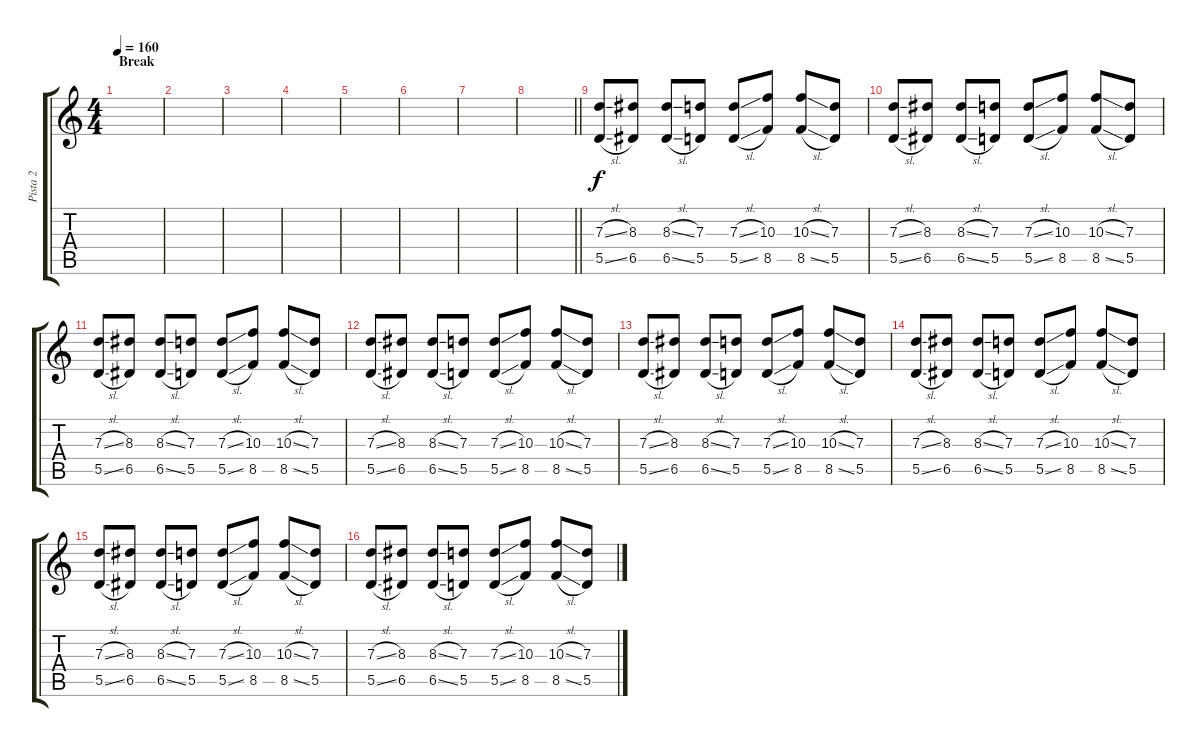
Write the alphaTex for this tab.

\track ("Pista 2" "Pista 2") {instrument overdrivenguitar}
\staff {score tabs}
\tuning (E4 B3 G3 D3 A2 E2) {hide}
\ts (4 4)
\section ("" "Break")
\tempo 160
\clef g2
\ks c
|
|
|
|
|
|
|
\barLineRight lightlight
|
(7.3{sl} 5.5{sl}).8 (8.3 6.5).8 (8.3{sl} 6.5{sl}).8 (7.3 5.5).8 (7.3{sl} 5.5{sl}).8 (10.3 8.5).8 (10.3{sl} 8.5{sl}).8 (7.3 5.5).8 |
(7.3{sl} 5.5{sl}).8 (8.3 6.5).8 (8.3{sl} 6.5{sl}).8 (7.3 5.5).8 (7.3{sl} 5.5{sl}).8 (10.3 8.5).8 (10.3{sl} 8.5{sl}).8 (7.3 5.5).8 |
(7.3{sl} 5.5{sl}).8 (8.3 6.5).8 (8.3{sl} 6.5{sl}).8 (7.3 5.5).8 (7.3{sl} 5.5{sl}).8 (10.3 8.5).8 (10.3{sl} 8.5{sl}).8 (7.3 5.5).8 |
(7.3{sl} 5.5{sl}).8 (8.3 6.5).8 (8.3{sl} 6.5{sl}).8 (7.3 5.5).8 (7.3{sl} 5.5{sl}).8 (10.3 8.5).8 (10.3{sl} 8.5{sl}).8 (7.3 5.5).8 |
(7.3{sl} 5.5{sl}).8 (8.3 6.5).8 (8.3{sl} 6.5{sl}).8 (7.3 5.5).8 (7.3{sl} 5.5{sl}).8 (10.3 8.5).8 (10.3{sl} 8.5{sl}).8 (7.3 5.5).8 |
(7.3{sl} 5.5{sl}).8 (8.3 6.5).8 (8.3{sl} 6.5{sl}).8 (7.3 5.5).8 (7.3{sl} 5.5{sl}).8 (10.3 8.5).8 (10.3{sl} 8.5{sl}).8 (7.3 5.5).8 |
(7.3{sl} 5.5{sl}).8 (8.3 6.5).8 (8.3{sl} 6.5{sl}).8 (7.3 5.5).8 (7.3{sl} 5.5{sl}).8 (10.3 8.5).8 (10.3{sl} 8.5{sl}).8 (7.3 5.5).8 |
(7.3{sl} 5.5{sl}).8 (8.3 6.5).8 (8.3{sl} 6.5{sl}).8 (7.3 5.5).8 (7.3{sl} 5.5{sl}).8 (10.3 8.5).8 (10.3{sl} 8.5{sl}).8 (7.3 5.5).8
